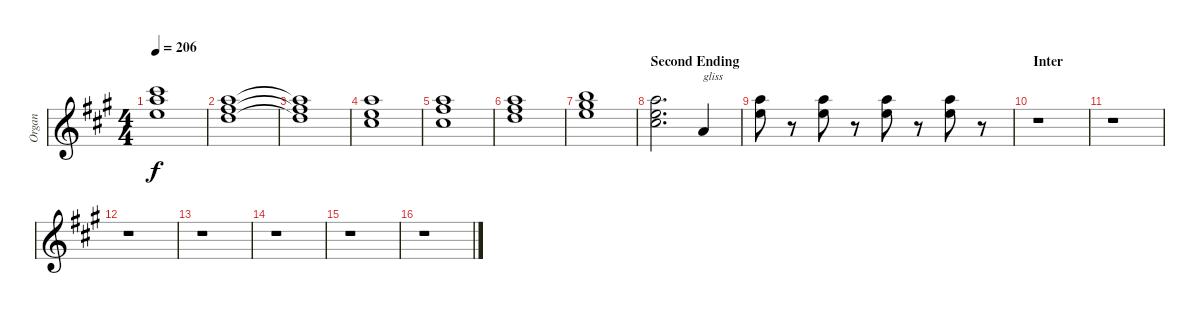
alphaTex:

\track ("Organ" "Organ") {instrument drawbarorgan}
\staff {score}
\tuning (E4 B3 G3 D3 A2 E2 B1) {hide}
\ts (4 4)
\tempo 206
\clef g2
\ks a
(21.1 22.2 21.3).1{dy f} |
(10.1 19.2 26.3).1 |
(10.1{t} 19.2{t} 26.3{t}).1 |
(9.1 17.2 26.3).1 |
(9.1 19.2 26.3).1 |
(17.1 19.2 19.3).1 |
(12.1 21.2 28.3).1 |
\section ("" "Second Ending")
(17.1 17.2 18.3).2{d} 5.1.4{txt "gliss"} |
(12.1 22.2).8 r.8 (12.1 22.2).8 r.8 (12.1 22.2).8 r.8 (12.1 22.2).8 r.8 |
\section ("" "Inter")
r.1 |
r.1 |
r.1 |
r.1 |
r.1 |
r.1 |
r.1
